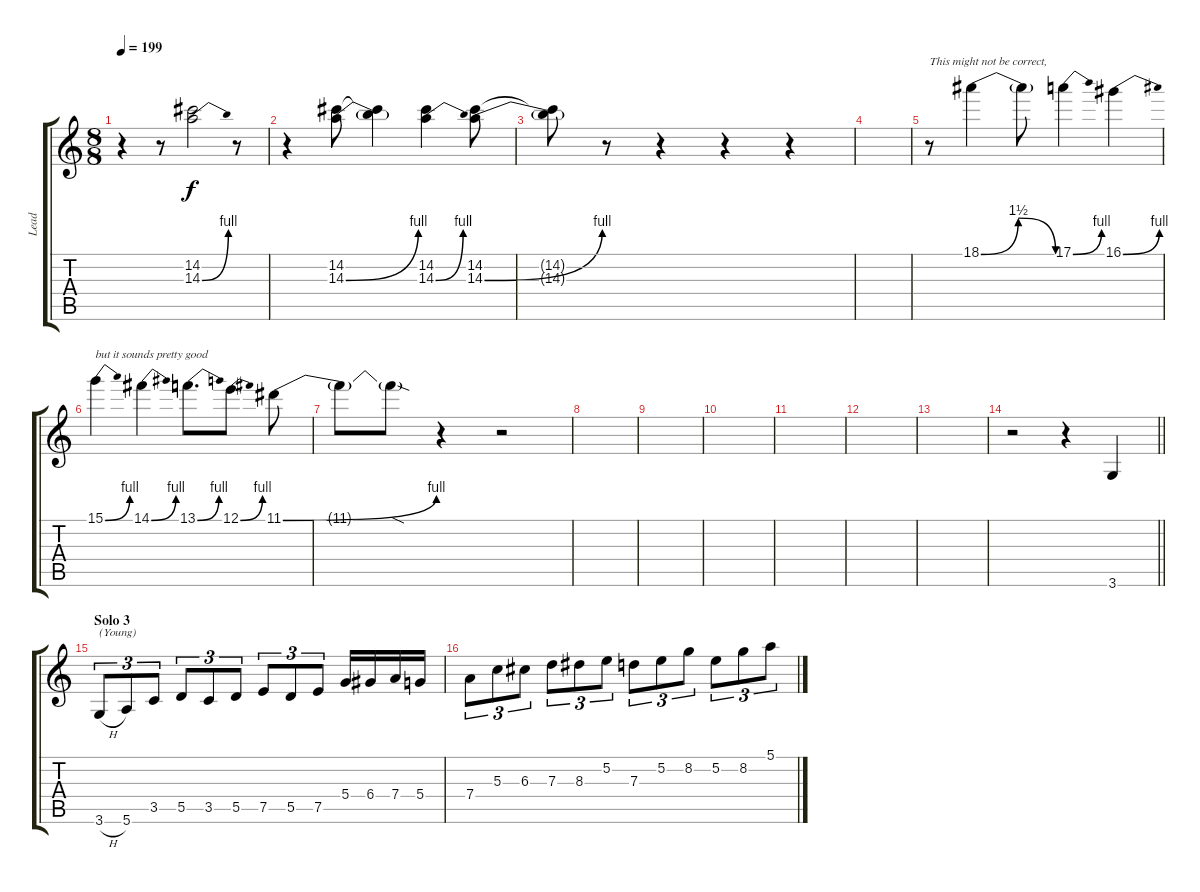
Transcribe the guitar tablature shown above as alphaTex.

\track ("Lead" "Lead") {instrument distortionguitar}
\staff {score tabs}
\tuning (E4 B3 G3 D3 A2 E2) {hide}
\ts (8 8)
\tempo 199
\clef g2
\ks c
r.4{dy f} r.8 (14.2 14.3{be (bend 0 0 60 4)}).2 r.8 |
r.4 (14.2 14.3{be (bend 0 0 60 4)}).8 (14.2{t} 14.3{t}).4 (14.2 14.3{be (bend 0 0 60 4)}).4 (14.2 14.3{be (bend 0 0 60 4)}).8 |
(14.2{t} 14.3{t}).8 r.8 r.4 r.4 r.4 |
|
r.8{txt "This might not be correct, " volume 8 instrument distortionguitar} 18.1{be (bendrelease 0 0 15 6 51 6 60 0)}.4 18.1{t}.8 17.1{be (bend 0 0 60 4)}.4 16.1{be (bend 0 0 60 4)}.4 |
15.1{be (bend 0 0 60 4)}.4{txt "but it sounds pretty good"} 14.1{be (bend 0 0 60 4)}.4 13.1{be (bend 0 0 60 4)}.8{d} 12.1{be (bend 0 0 60 4)}.8{d} 11.1{be (bend 0 0 60 4)}.8 |
11.1{t}.8 11.1{sod t}.8 r.4 r.2 |
|
|
|
|
|
|
\barLineRight lightlight
r.2{volume 16 instrument distortionguitar} r.4 3.6.4 |
\section ("" "Solo 3")
3.6{h}.8{tu (3 2) txt "(Young)"} 5.6.8{tu (3 2)} 3.5.8{tu (3 2)} 5.5.8{tu (3 2)} 3.5.8{tu (3 2)} 5.5.8{tu (3 2)} 7.5.8{tu (3 2)} 5.5.8{tu (3 2)} 7.5.8{tu (3 2)} 5.4.16 6.4.16 7.4.16 5.4.16 |
7.4.8{tu (3 2)} 5.3.8{tu (3 2)} 6.3.8{tu (3 2)} 7.3.8{tu (3 2)} 8.3.8{tu (3 2)} 5.2.8{tu (3 2)} 7.3.8{tu (3 2)} 5.2.8{tu (3 2)} 8.2.8{tu (3 2)} 5.2.8{tu (3 2)} 8.2.8{tu (3 2)} 5.1.8{tu (3 2)}
